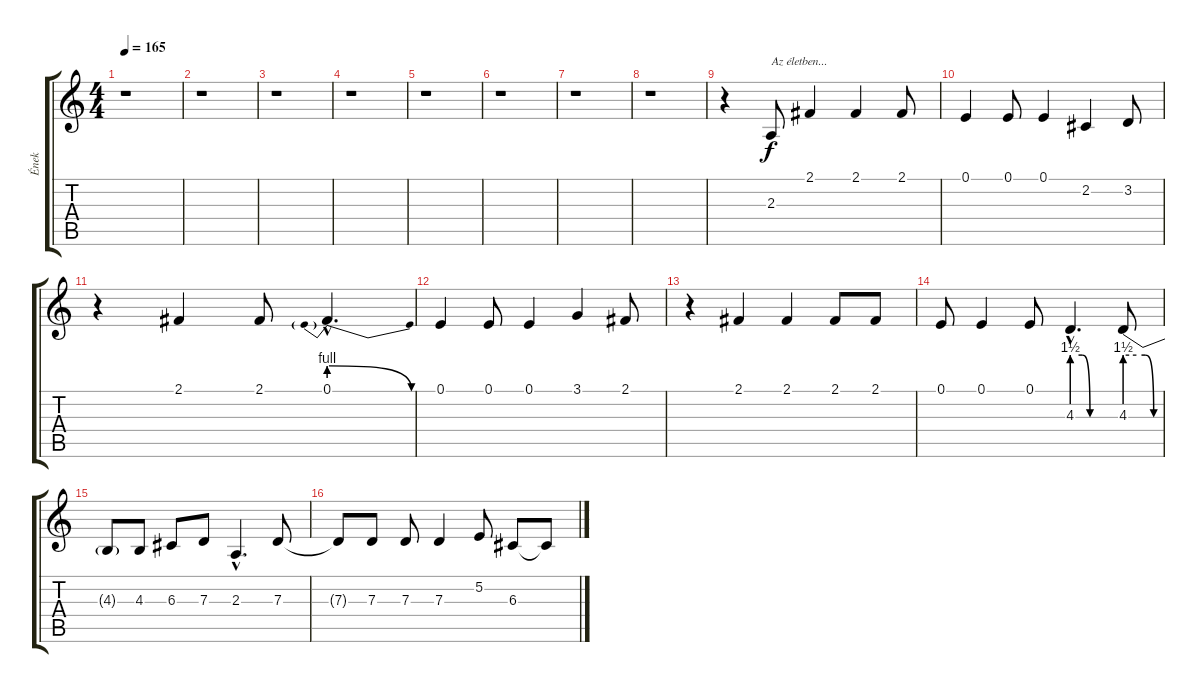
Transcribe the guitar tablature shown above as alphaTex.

\track ("Ének" "Ének") {instrument lead2sawtooth}
\staff {score tabs}
\tuning (E4 B3 G3 D3 A2 E2) {hide}
\ts (4 4)
\tempo 165
\clef g2
\ks c
r.1{dy f instrument lead2sawtooth} |
r.1 |
r.1 |
r.1 |
r.1 |
r.1 |
r.1 |
r.1 |
r.4 2.3.8{txt "Az életben..."} 2.1.4 2.1.4 2.1.8 |
0.1.4 0.1.8 0.1.4 2.2.4 3.2.8 |
r.4 2.1.4 2.1.8 0.1{be (prebendrelease 0 4 60 0) hac}.4{d} |
0.1.4 0.1.8 0.1.4 3.1.4 2.1.8 |
r.4 2.1.4 2.1.4 2.1.8 2.1.8 |
0.1.8 0.1.4 0.1.8 4.3{be (custom 0 6 14 6 25 0 40 0 60 0) hac}.4{d} 4.3{be (custom 0 6 20 6 35 6 50 0 60 0)}.8 |
4.3{t}.8 4.3.8 6.3.8 7.3.8 2.3{hac}.4{d} 7.3.8 |
7.3{t}.8 7.3.8 7.3.8 7.3.4 5.2.8 6.3.8 6.3{t}.8
